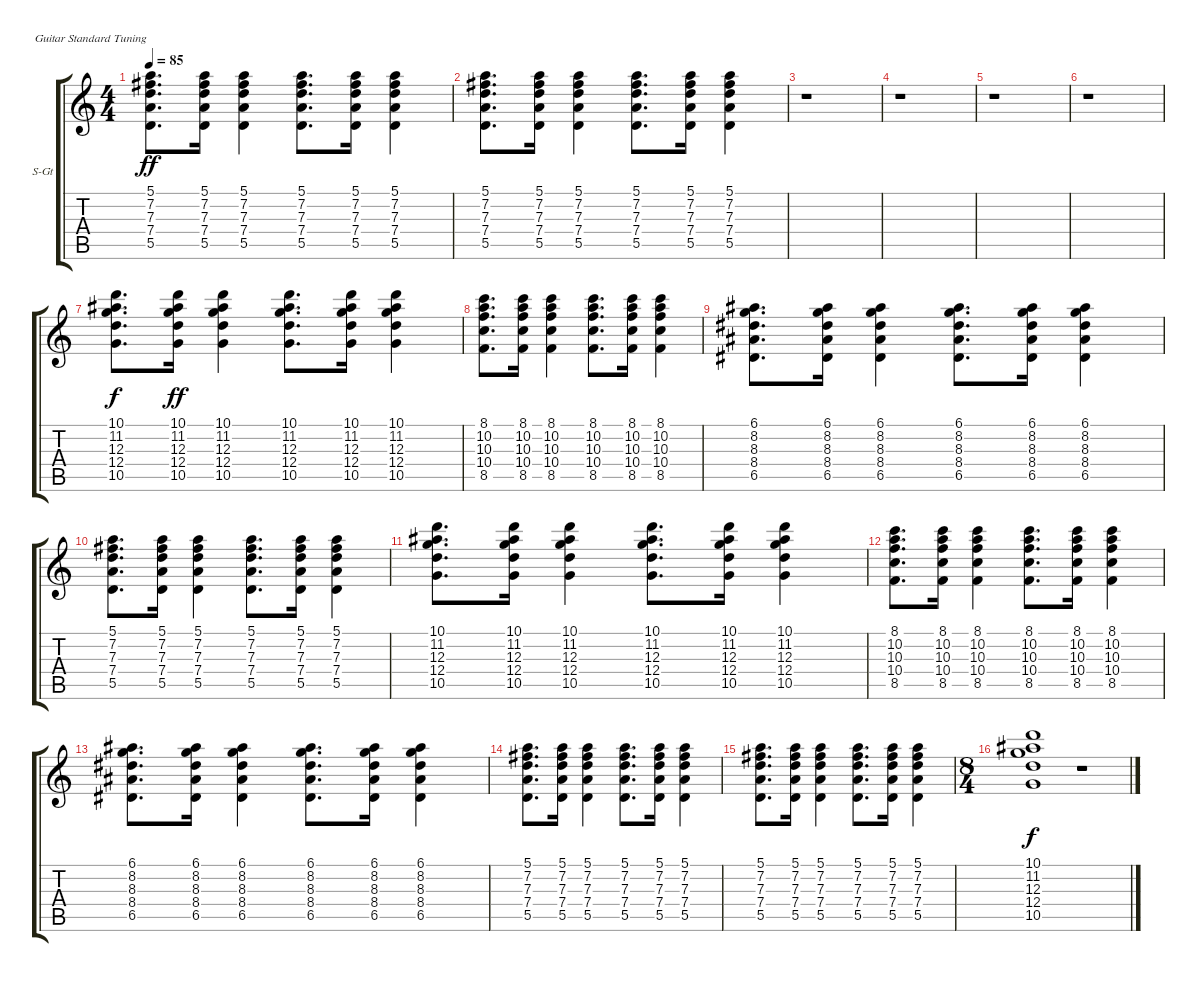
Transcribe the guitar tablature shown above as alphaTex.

\bracketExtendMode groupsimilarinstruments
\firstSystemTrackNameOrientation horizontal
\otherSystemsTrackNameOrientation horizontal
\track ("Guitar" "S-Gt") {instrument acousticguitarsteel}
\staff {score tabs}
\tuning (E4 B3 G3 D3 A2 E2)
\ts (4 4)
\tempo 85
\clef g2
\ks c
(5.1 7.2 7.3 7.4 5.5).8{d dy ff} (5.1 7.2 7.3 7.4 5.5).16 (5.1 7.2 7.3 7.4 5.5).4 (5.1 7.2 7.3 7.4 5.5).8{d} (5.1 7.2 7.3 7.4 5.5).16 (5.1 7.2 7.3 7.4 5.5).4 |
(5.1 7.2 7.3 7.4 5.5).8{d} (5.1 7.2 7.3 7.4 5.5).16 (5.1 7.2 7.3 7.4 5.5).4 (5.1 7.2 7.3 7.4 5.5).8{d} (5.1 7.2 7.3 7.4 5.5).16 (5.1 7.2 7.3 7.4 5.5).4 |
r.1 |
r.1 |
r.1 |
r.1 |
(10.1 11.2 12.3 12.4 10.5).8{d dy f} (10.1 11.2 12.3 12.4 10.5).16{dy ff} (10.1 11.2 12.3 12.4 10.5).4 (10.1 11.2 12.3 12.4 10.5).8{d} (10.1 11.2 12.3 12.4 10.5).16 (10.1 11.2 12.3 12.4 10.5).4 |
(8.1 10.2 10.3 10.4 8.5).8{d} (8.1 10.2 10.3 10.4 8.5).16 (8.1 10.2 10.3 10.4 8.5).4 (8.1 10.2 10.3 10.4 8.5).8{d} (8.1 10.2 10.3 10.4 8.5).16 (8.1 10.2 10.3 10.4 8.5).4 |
(6.1 8.2 8.3 8.4 6.5).8{d} (6.1 8.2 8.3 8.4 6.5).16 (6.1 8.2 8.3 8.4 6.5).4 (6.1 8.2 8.3 8.4 6.5).8{d} (6.1 8.2 8.3 8.4 6.5).16 (6.1 8.2 8.3 8.4 6.5).4 |
(5.1 7.2 7.3 7.4 5.5).8{d} (5.1 7.2 7.3 7.4 5.5).16 (5.1 7.2 7.3 7.4 5.5).4 (5.1 7.2 7.3 7.4 5.5).8{d} (5.1 7.2 7.3 7.4 5.5).16 (5.1 7.2 7.3 7.4 5.5).4 |
(10.1 11.2 12.3 12.4 10.5).8{d} (10.1 11.2 12.3 12.4 10.5).16 (10.1 11.2 12.3 12.4 10.5).4 (10.1 11.2 12.3 12.4 10.5).8{d} (10.1 11.2 12.3 12.4 10.5).16 (10.1 11.2 12.3 12.4 10.5).4 |
(8.1 10.2 10.3 10.4 8.5).8{d} (8.1 10.2 10.3 10.4 8.5).16 (8.1 10.2 10.3 10.4 8.5).4 (8.1 10.2 10.3 10.4 8.5).8{d} (8.1 10.2 10.3 10.4 8.5).16 (8.1 10.2 10.3 10.4 8.5).4 |
(6.1 8.2 8.3 8.4 6.5).8{d} (6.1 8.2 8.3 8.4 6.5).16 (6.1 8.2 8.3 8.4 6.5).4 (6.1 8.2 8.3 8.4 6.5).8{d} (6.1 8.2 8.3 8.4 6.5).16 (6.1 8.2 8.3 8.4 6.5).4 |
(5.1 7.2 7.3 7.4 5.5).8{d} (5.1 7.2 7.3 7.4 5.5).16 (5.1 7.2 7.3 7.4 5.5).4 (5.1 7.2 7.3 7.4 5.5).8{d} (5.1 7.2 7.3 7.4 5.5).16 (5.1 7.2 7.3 7.4 5.5).4 |
(5.1 7.2 7.3 7.4 5.5).8{d} (5.1 7.2 7.3 7.4 5.5).16 (5.1 7.2 7.3 7.4 5.5).4 (5.1 7.2 7.3 7.4 5.5).8{d} (5.1 7.2 7.3 7.4 5.5).16 (5.1 7.2 7.3 7.4 5.5).4 |
\ts (8 4)
(10.1 11.2 12.3 12.4 10.5).1{dy f} r.1
